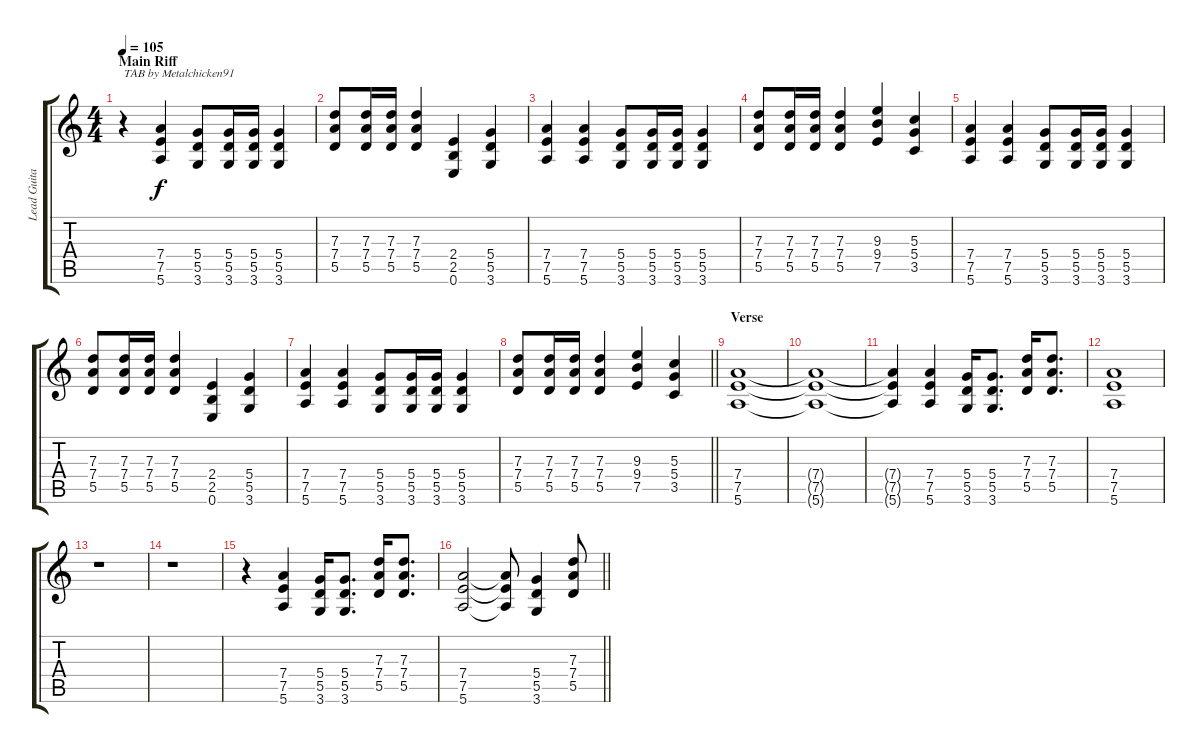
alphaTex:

\track ("Lead Guitar" "Lead Guita") {instrument distortionguitar}
\staff {score tabs}
\tuning (E4 B3 G3 D3 A2 E2) {hide}
\ts (4 4)
\section ("" "Main Riff")
\tempo 105
\clef g2
\ks c
r.4{txt "TAB by Metalchicken91" dy f instrument distortionguitar} (7.4 7.5 5.6).4 (5.4 5.5 3.6).8 (5.4 5.5 3.6).16 (5.4 5.5 3.6).16 (5.4 5.5 3.6).4 |
(7.3 7.4 5.5).8 (7.3 7.4 5.5).16 (7.3 7.4 5.5).16 (7.3 7.4 5.5).4 (2.4 2.5 0.6).4 (5.4 5.5 3.6).4 |
(7.4 7.5 5.6).4 (7.4 7.5 5.6).4 (5.4 5.5 3.6).8 (5.4 5.5 3.6).16 (5.4 5.5 3.6).16 (5.4 5.5 3.6).4 |
(7.3 7.4 5.5).8 (7.3 7.4 5.5).16 (7.3 7.4 5.5).16 (7.3 7.4 5.5).4 (9.3 9.4 7.5).4 (5.3 5.4 3.5).4 |
(7.4 7.5 5.6).4 (7.4 7.5 5.6).4 (5.4 5.5 3.6).8 (5.4 5.5 3.6).16 (5.4 5.5 3.6).16 (5.4 5.5 3.6).4 |
(7.3 7.4 5.5).8 (7.3 7.4 5.5).16 (7.3 7.4 5.5).16 (7.3 7.4 5.5).4 (2.4 2.5 0.6).4 (5.4 5.5 3.6).4 |
(7.4 7.5 5.6).4 (7.4 7.5 5.6).4 (5.4 5.5 3.6).8 (5.4 5.5 3.6).16 (5.4 5.5 3.6).16 (5.4 5.5 3.6).4 |
\barLineRight lightlight
(7.3 7.4 5.5).8 (7.3 7.4 5.5).16 (7.3 7.4 5.5).16 (7.3 7.4 5.5).4 (9.3 9.4 7.5).4 (5.3 5.4 3.5).4 |
\section ("" "Verse")
(7.4 7.5 5.6).1 |
(7.4{t} 7.5{t} 5.6{t}).1 |
(7.4{t} 7.5{t} 5.6{t}).4 (7.4 7.5 5.6).4 (5.4 5.5 3.6).16 (5.4 5.5 3.6).8{d} (7.3 7.4 5.5).16 (7.3 7.4 5.5).8{d} |
(7.4 7.5 5.6).1 |
r.1 |
r.1 |
r.4 (7.4 7.5 5.6).4 (5.4 5.5 3.6).16 (5.4 5.5 3.6).8{d} (7.3 7.4 5.5).16 (7.3 7.4 5.5).8{d} |
\barLineRight lightlight
(7.4 7.5 5.6).2 (7.4{t} 7.5{t} 5.6{t}).8 (5.4 5.5 3.6).4 (7.3 7.4 5.5).8
